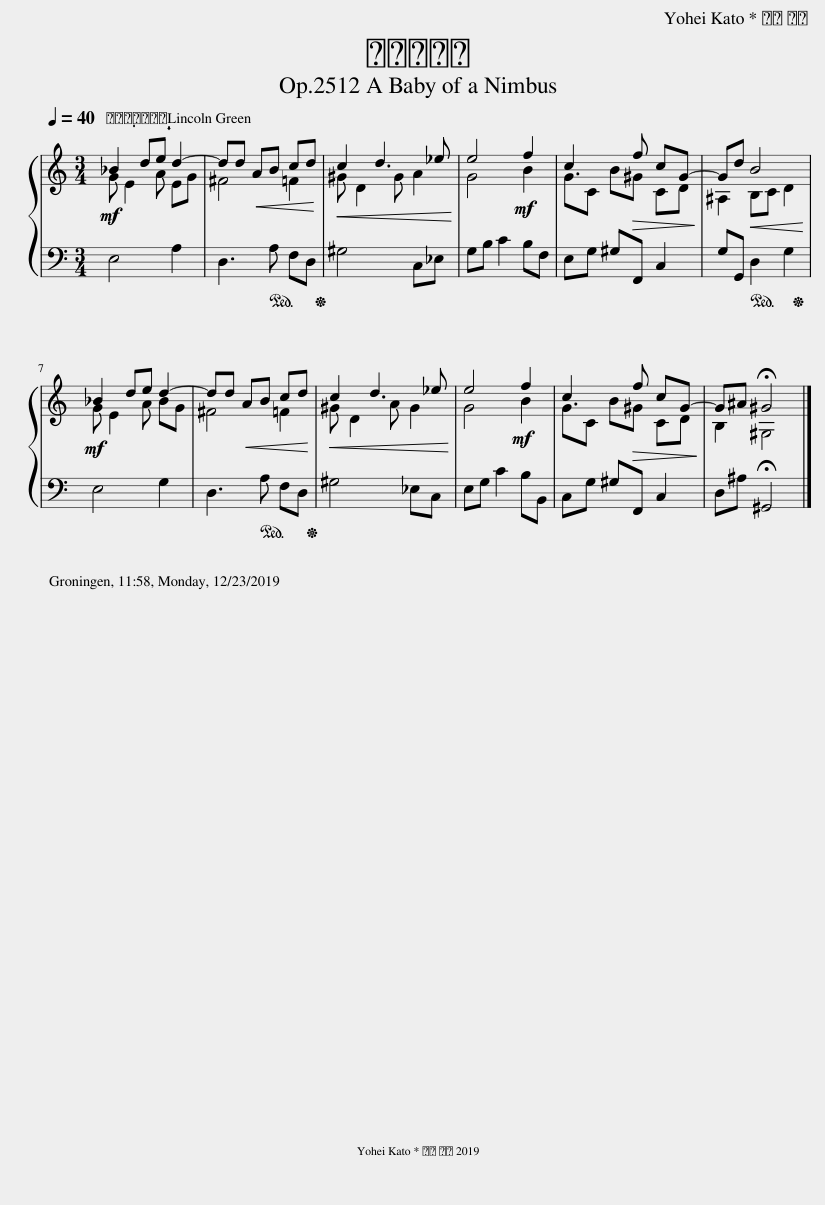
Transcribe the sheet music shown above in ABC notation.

X:1
%%score { ( 1 2 ) | 3 }
L:1/8
Q:1/4=40
M:3/4
I:linebreak $
K:C
V:1 treble
V:2 treble
V:3 bass
V:1
!mf! G E2 A EG |!<(! ^F4 =F2!<)! |!<(! ^G D2 G A2!<)! | G4!mf! B2 | GC B!>(!^G CD!>)! | %5
 ^A,2!<(! B,C D2!<)! |$ G E2 A _BG!mf! |!<(! ^F4 =F2!<)! |!<(! ^G D2 A G2!<)! | G4!mf! B2 | %10
 GC B!>(!^G CD!>)! | B,2 ^G,4 |] %12
V:2
 _B2 de d2- | dd AB cd | c2 d3 _e | e4 f2 | c3 f c^G- | %5
 Gd B4 |$ _B2 de d2- | dd AB cd | c2 d3 _e | e4 f2 | %10
 c3 f c^G- | G^A !fermata!^G4 |] %12
V:3
 E,4 A,2 | D,3!ped! A, F,D,!ped-up! | ^G,4 C,_E, | G,B, C2 B,F, | E,G, ^G,F,, C,2 | %5
 G,G,,!ped! D,2 G,2!ped-up! |$ E,4 G,2 | D,3!ped! A, F,D,!ped-up! | ^G,4 _E,C, | E,G, C2 B,B,, | %10
 C,G, ^G,F,, C,2 | D,^A, !fermata!^G,,4 |] %12
